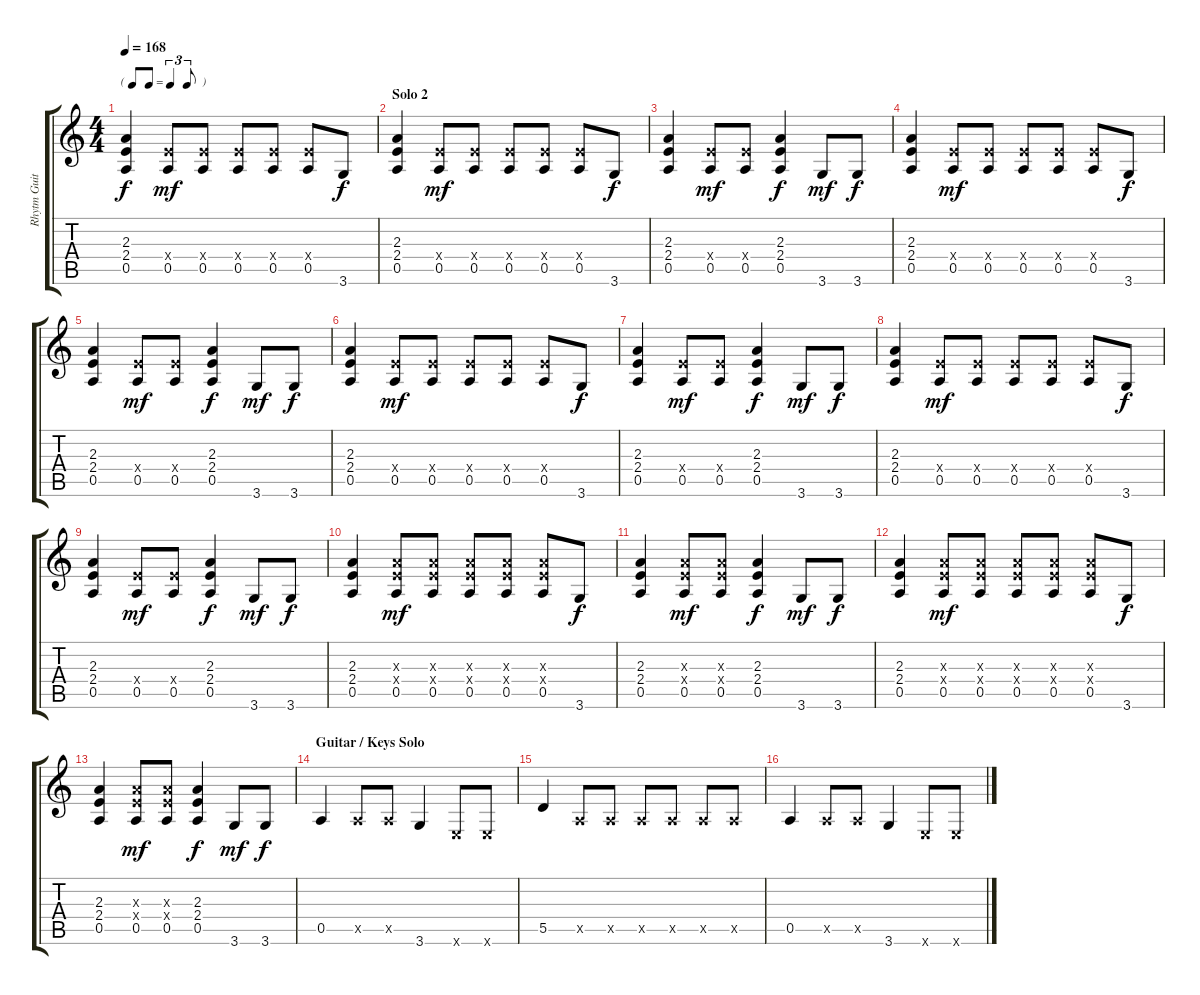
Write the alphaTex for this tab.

\track ("Rhytm Guitar 2" "Rhytm Guit") {instrument distortionguitar}
\staff {score tabs}
\tuning (E4 B3 G3 D3 A2 E2) {hide}
\ts (4 4)
\tf triplet8th
\tempo 168
\clef g2
\ks c
(2.3 2.4 0.5).4{dy f} (2.4{x} 0.5).8{dy mf} (2.4{x} 0.5).8 (2.4{x} 0.5).8 (2.4{x} 0.5).8 (2.4{x} 0.5).8 3.6.8{dy f} |
\section ("" "Solo 2")
(2.3 2.4 0.5).4 (2.4{x} 0.5).8{dy mf} (2.4{x} 0.5).8 (2.4{x} 0.5).8 (2.4{x} 0.5).8 (2.4{x} 0.5).8 3.6.8{dy f} |
(2.3 2.4 0.5).4 (2.4{x} 0.5).8{dy mf} (2.4{x} 0.5).8 (2.3 2.4 0.5).4{dy f} 3.6.8{dy mf} 3.6.8{dy f} |
(2.3 2.4 0.5).4 (2.4{x} 0.5).8{dy mf} (2.4{x} 0.5).8 (2.4{x} 0.5).8 (2.4{x} 0.5).8 (2.4{x} 0.5).8 3.6.8{dy f} |
(2.3 2.4 0.5).4 (2.4{x} 0.5).8{dy mf} (2.4{x} 0.5).8 (2.3 2.4 0.5).4{dy f} 3.6.8{dy mf} 3.6.8{dy f} |
(2.3 2.4 0.5).4 (2.4{x} 0.5).8{dy mf} (2.4{x} 0.5).8 (2.4{x} 0.5).8 (2.4{x} 0.5).8 (2.4{x} 0.5).8 3.6.8{dy f} |
(2.3 2.4 0.5).4 (2.4{x} 0.5).8{dy mf} (2.4{x} 0.5).8 (2.3 2.4 0.5).4{dy f} 3.6.8{dy mf} 3.6.8{dy f} |
(2.3 2.4 0.5).4 (2.4{x} 0.5).8{dy mf} (2.4{x} 0.5).8 (2.4{x} 0.5).8 (2.4{x} 0.5).8 (2.4{x} 0.5).8 3.6.8{dy f} |
(2.3 2.4 0.5).4 (2.4{x} 0.5).8{dy mf} (2.4{x} 0.5).8 (2.3 2.4 0.5).4{dy f} 3.6.8{dy mf} 3.6.8{dy f} |
(2.3 2.4 0.5).4 (2.3{x} 2.4{x} 0.5).8{dy mf} (2.3{x} 2.4{x} 0.5).8 (2.3{x} 2.4{x} 0.5).8 (2.3{x} 2.4{x} 0.5).8 (2.3{x} 2.4{x} 0.5).8 3.6.8{dy f} |
(2.3 2.4 0.5).4 (2.3{x} 2.4{x} 0.5).8{dy mf} (2.3{x} 2.4{x} 0.5).8 (2.3 2.4 0.5).4{dy f} 3.6.8{dy mf} 3.6.8{dy f} |
(2.3 2.4 0.5).4 (2.3{x} 2.4{x} 0.5).8{dy mf} (2.3{x} 2.4{x} 0.5).8 (2.3{x} 2.4{x} 0.5).8 (2.3{x} 2.4{x} 0.5).8 (2.3{x} 2.4{x} 0.5).8 3.6.8{dy f} |
(2.3 2.4 0.5).4 (2.3{x} 2.4{x} 0.5).8{dy mf} (2.3{x} 2.4{x} 0.5).8 (2.3 2.4 0.5).4{dy f} 3.6.8{dy mf} 3.6.8{dy f} |
\section ("" "Guitar / Keys Solo")
0.5.4 0.5{x}.8 0.5{x}.8 3.6.4 0.6{x}.8 0.6{x}.8 |
5.5.4 0.5{x}.8 0.5{x}.8 0.5{x}.8 0.5{x}.8 0.5{x}.8 0.5{x}.8 |
0.5.4 0.5{x}.8 0.5{x}.8 3.6.4 0.6{x}.8 0.6{x}.8
